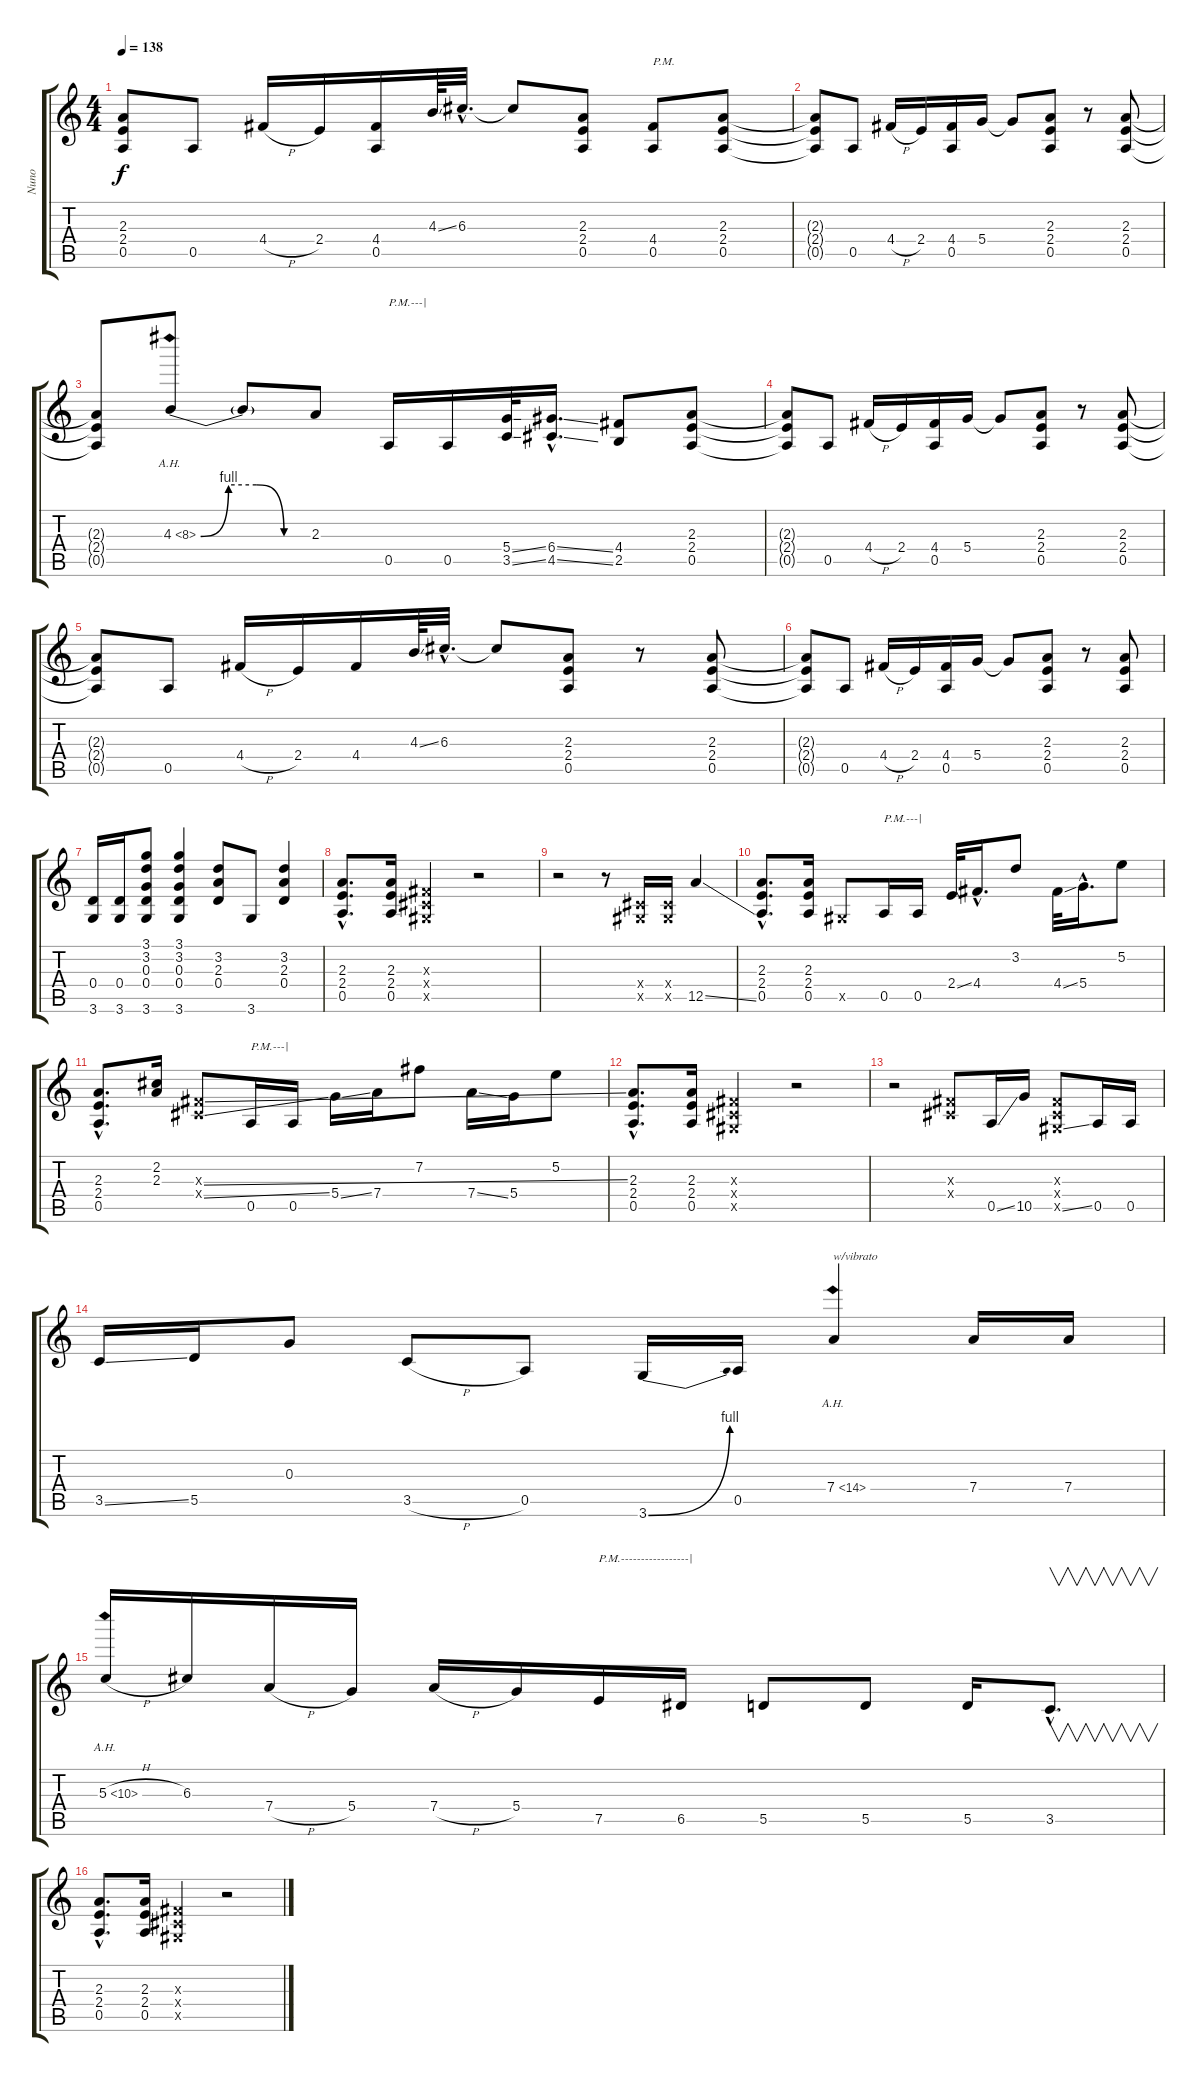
\track ("Nuno" "Nuno") {instrument overdrivenguitar}
\staff {score tabs}
\tuning (E4 B3 G3 D3 A2 E2) {hide}
\ts (4 4)
\tempo 138
\clef g2
\ks c
(2.3{t} 2.4{t} 0.5{t}).8{dy f} 0.5.8 4.4{h}.16 2.4.16 (4.4 0.5).16 4.3{ss}.64 6.3{hac}.32{d} 6.3{t}.8 (2.3 2.4 0.5).8 (4.4 0.5).8{txt "P.M."} (2.3 2.4 0.5).8 |
(2.3{t} 2.4{t} 0.5{t}).8 0.5.8 4.4{h}.16 2.4.16 (4.4 0.5).16 5.4.16 5.4{t}.8 (2.3 2.4 0.5).8 r.8 (2.3 2.4 0.5).8 |
(2.3{t} 2.4{t} 0.5{t}).8 4.3{be (custom 0 0 15 4 30 4 45 0 60 0) ah 4}.8 4.3{t}.8 2.3.8 0.5.16{txt "P.M.---|"} 0.5.16 (5.4{ss} 3.5{ss}).32 (6.4{ss hac} 4.5{ss hac}).16{d} (4.4 2.5).8 (2.3 2.4 0.5).8 |
(2.3{t} 2.4{t} 0.5{t}).8 0.5.8 4.4{h}.16 2.4.16 (4.4 0.5).16 5.4.16 5.4{t}.8 (2.3 2.4 0.5).8 r.8 (2.3 2.4 0.5).8 |
(2.3{t} 2.4{t} 0.5{t}).8 0.5.8 4.4{h}.16 2.4.16 4.4.16 4.3{ss}.64 6.3{hac}.32{d} 6.3{t}.8 (2.3 2.4 0.5).8 r.8 (2.3 2.4 0.5).8 |
(2.3{t} 2.4{t} 0.5{t}).8 0.5.8 4.4{h}.16 2.4.16 (4.4 0.5).16 5.4.16 5.4{t}.8 (2.3 2.4 0.5).8 r.8 (2.3 2.4 0.5).8 |
(0.4 3.6).16 (0.4 3.6).16 (3.1 3.2 0.3 0.4 3.6).8 (3.1 3.2 0.3 0.4 3.6).4 (3.2 2.3 0.4).8 3.6.8 (3.2 2.3 0.4).4 |
(2.3{hac} 2.4{hac} 0.5{hac}).8{d} (2.3 2.4 0.5).16 (-1.3{x} -1.4{x} -1.5{x}).4 r.2 |
r.2 r.8 (-1.4{x} -1.5{x}).16 (-1.4{x} -1.5{x}).16 12.5{ss}.4 |
(2.3{hac} 2.4{hac} 0.5{hac}).8{d} (2.3 2.4 0.5).16 -1.5{x}.8 0.5.16{txt "P.M.---|"} 0.5.16 2.4{ss}.32 4.4{hac}.16{d} 3.2.8 4.4{ss}.32 5.4{hac}.16{d} 5.2.8 |
(2.3{hac} 2.4{hac} 0.5{hac}).8{d} (2.2 2.3).16 (-1.3{ss x} -1.4{ss x}).8 0.5.16{txt "P.M.---|"} 0.5.16 5.4{ss}.16 7.4.16 7.2.8 7.4{ss}.16 5.4.16 5.2.8 |
(2.3{hac} 2.4{hac} 0.5{hac}).8{d} (2.3 2.4 0.5).16 (-1.3{x} -1.4{x} -1.5{x}).4 r.2 |
r.2 (-1.3{x} -1.4{x}).8 0.5{ss}.16 10.5.16 (-1.3{x} -1.4{x} -1.5{ss x}).8 0.5.16 0.5.16 |
3.5{ss}.16 5.5.16 0.3.8 3.5{h}.8 0.5.8 3.6{be (bend 0 0 60 4)}.16 0.5.16 7.4{ah 7}.4{txt "w/vibrato"} 7.4.16 7.4.16 |
5.3{ah 5 h}.16 6.3.16 7.4{h}.16 5.4.16 7.4{h}.16 5.4.16 7.5.16{txt "P.M.-----------------|"} 6.5.16 5.5.8 5.5.8 5.5.16 3.5{hac}.8{v d} |
(2.3{hac} 2.4{hac} 0.5{hac}).8{d} (2.3 2.4 0.5).16 (-1.3{x} -1.4{x} -1.5{x}).4 r.2
